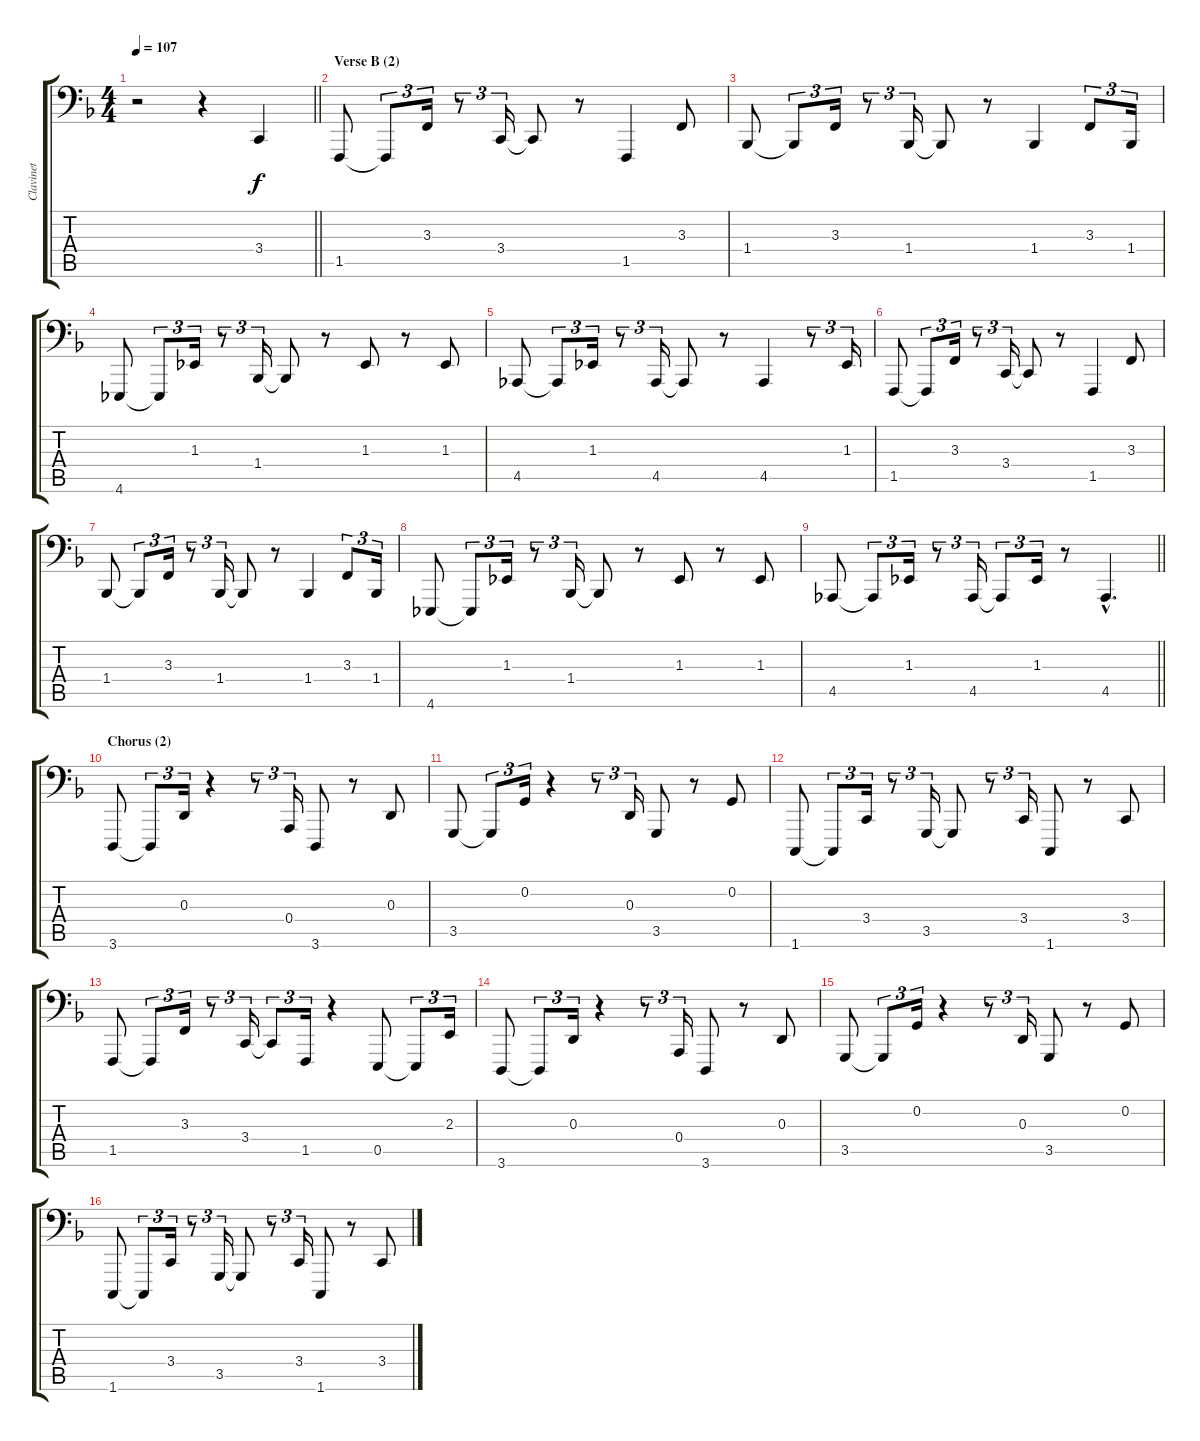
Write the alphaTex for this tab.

\track ("Clavinet" "Clavinet") {instrument clavinet}
\staff {score tabs}
\tuning (C3 G2 D2 A1 E1 B0) {hide}
\ts (4 4)
\tempo 107
\clef f4
\barLineRight lightlight
\ks dminor
r.2{dy f} r.4 3.4.4 |
\section ("" "Verse B (2)")
1.5.8 1.5{t}.8{tu (3 2)} 3.3.16{tu (3 2)} r.8{tu (3 2)} 3.4.16{tu (3 2)} 3.4{t}.8 r.8 1.5.4 3.3.8 |
1.4.8 1.4{t}.8{tu (3 2)} 3.3.16{tu (3 2)} r.8{tu (3 2)} 1.4.16{tu (3 2)} 1.4{t}.8 r.8 1.4.4 3.3.8{tu (3 2)} 1.4.16{tu (3 2)} |
4.6.8 4.6{t}.8{tu (3 2)} 1.3.16{tu (3 2)} r.8{tu (3 2)} 1.4.16{tu (3 2)} 1.4{t}.8 r.8 1.3.8 r.8 1.3.8 |
4.5.8 4.5{t}.8{tu (3 2)} 1.3.16{tu (3 2)} r.8{tu (3 2)} 4.5.16{tu (3 2)} 4.5{t}.8 r.8 4.5.4 r.8{tu (3 2)} 1.3.16{tu (3 2)} |
1.5.8 1.5{t}.8{tu (3 2)} 3.3.16{tu (3 2)} r.8{tu (3 2)} 3.4.16{tu (3 2)} 3.4{t}.8 r.8 1.5.4 3.3.8 |
1.4.8 1.4{t}.8{tu (3 2)} 3.3.16{tu (3 2)} r.8{tu (3 2)} 1.4.16{tu (3 2)} 1.4{t}.8 r.8 1.4.4 3.3.8{tu (3 2)} 1.4.16{tu (3 2)} |
4.6.8 4.6{t}.8{tu (3 2)} 1.3.16{tu (3 2)} r.8{tu (3 2)} 1.4.16{tu (3 2)} 1.4{t}.8 r.8 1.3.8 r.8 1.3.8 |
\barLineRight lightlight
4.5.8 4.5{t}.8{tu (3 2)} 1.3.16{tu (3 2)} r.8{tu (3 2)} 4.5.16{tu (3 2)} 4.5{t}.8{tu (3 2)} 1.3.16{tu (3 2)} r.8 4.5{hac}.4{d} |
\section ("" "Chorus (2)")
3.6.8 3.6{t}.8{tu (3 2)} 0.3.16{tu (3 2)} r.4 r.8{tu (3 2)} 0.4.16{tu (3 2)} 3.6.8 r.8 0.3.8 |
3.5.8 3.5{t}.8{tu (3 2)} 0.2.16{tu (3 2)} r.4 r.8{tu (3 2)} 0.3.16{tu (3 2)} 3.5.8 r.8 0.2.8 |
1.6.8 1.6{t}.8{tu (3 2)} 3.4.16{tu (3 2)} r.8{tu (3 2)} 3.5.16{tu (3 2)} 3.5{t}.8 r.8{tu (3 2)} 3.4.16{tu (3 2)} 1.6.8 r.8 3.4.8 |
1.5.8 1.5{t}.8{tu (3 2)} 3.3.16{tu (3 2)} r.8{tu (3 2)} 3.4.16{tu (3 2)} 3.4{t}.8{tu (3 2)} 1.5.16{tu (3 2)} r.4 0.5.8 0.5{t}.8{tu (3 2)} 2.3.16{tu (3 2)} |
3.6.8 3.6{t}.8{tu (3 2)} 0.3.16{tu (3 2)} r.4 r.8{tu (3 2)} 0.4.16{tu (3 2)} 3.6.8 r.8 0.3.8 |
3.5.8 3.5{t}.8{tu (3 2)} 0.2.16{tu (3 2)} r.4 r.8{tu (3 2)} 0.3.16{tu (3 2)} 3.5.8 r.8 0.2.8 |
1.6.8 1.6{t}.8{tu (3 2)} 3.4.16{tu (3 2)} r.8{tu (3 2)} 3.5.16{tu (3 2)} 3.5{t}.8 r.8{tu (3 2)} 3.4.16{tu (3 2)} 1.6.8 r.8 3.4.8
